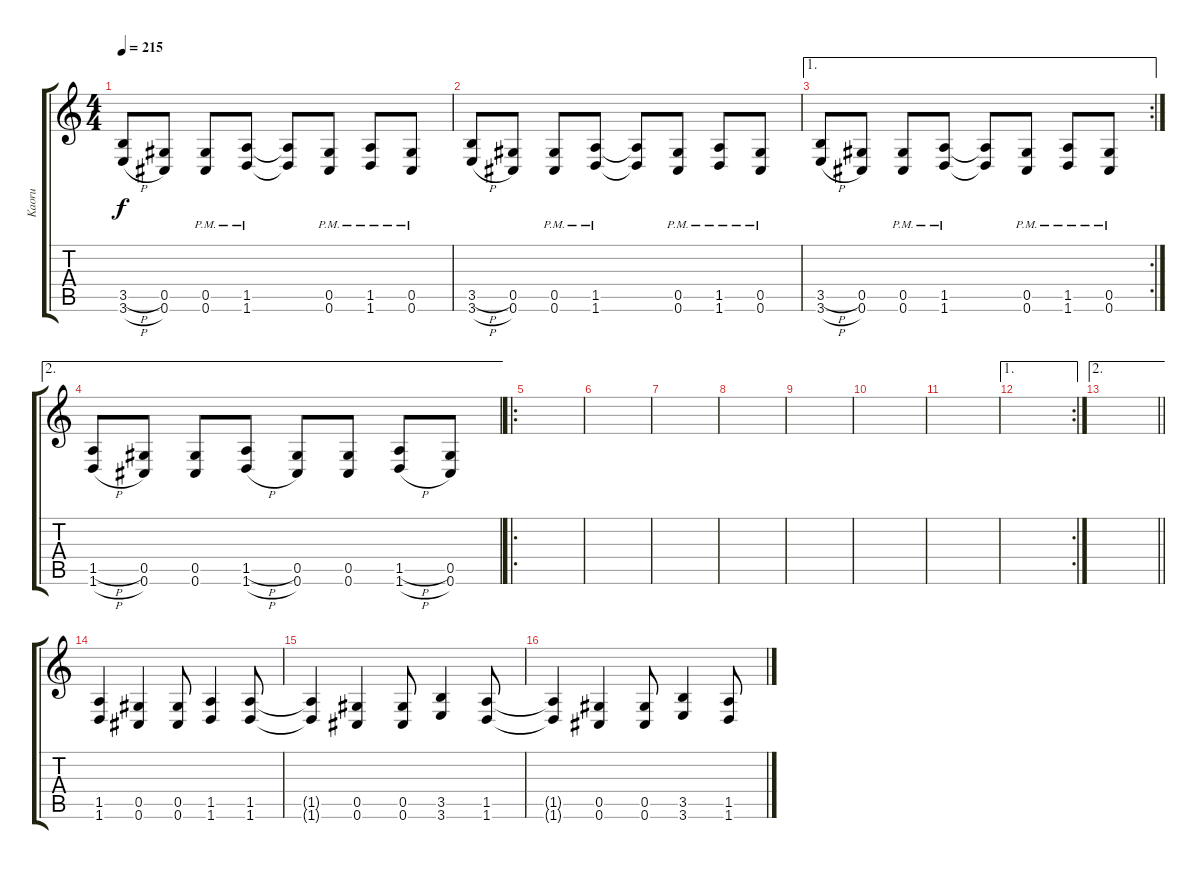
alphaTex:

\track ("Kaoru" "Kaoru") {instrument overdrivenguitar}
\staff {score tabs}
\tuning (Eb4 Bb3 Gb3 Db3 Ab2 Db2) {hide}
\ts (4 4)
\tempo 215
\clef g2
\ks aminor
(3.5{h} 3.6{h}).8{dy f} (0.5 0.6).8 (0.5{pm} 0.6{pm}).8 (1.5{pm} 1.6{pm}).8 (1.5{t} 1.6{t}).8 (0.5{pm} 0.6{pm}).8 (1.5{pm} 1.6{pm}).8 (0.5{pm} 0.6{pm}).8 |
(3.5{h} 3.6{h}).8 (0.5 0.6).8 (0.5{pm} 0.6{pm}).8 (1.5{pm} 1.6{pm}).8 (1.5{t} 1.6{t}).8 (0.5{pm} 0.6{pm}).8 (1.5{pm} 1.6{pm}).8 (0.5{pm} 0.6{pm}).8 |
\ae 1
\rc 2
(3.5{h} 3.6{h}).8 (0.5 0.6).8 (0.5{pm} 0.6{pm}).8 (1.5{pm} 1.6{pm}).8 (1.5{t} 1.6{t}).8 (0.5{pm} 0.6{pm}).8 (1.5{pm} 1.6{pm}).8 (0.5{pm} 0.6{pm}).8 |
\ae 2
(1.5{h} 1.6{h}).8 (0.5 0.6).8 (0.5 0.6).8 (1.5{h} 1.6{h}).8 (0.5 0.6).8 (0.5 0.6).8 (1.5{h} 1.6{h}).8 (0.5 0.6).8 |
\ro
|
|
|
|
|
|
|
\ae 1
\rc 2
|
\ae 2
\barLineRight lightlight
|
(1.5 1.6).4 (0.5 0.6).4 (0.5 0.6).8 (1.5 1.6).4 (1.5 1.6).8 |
(1.5{t} 1.6{t}).4 (0.5 0.6).4 (0.5 0.6).8 (3.5 3.6).4 (1.5 1.6).8 |
(1.5{t} 1.6{t}).4 (0.5 0.6).4 (0.5 0.6).8 (3.5 3.6).4 (1.5 1.6).8
